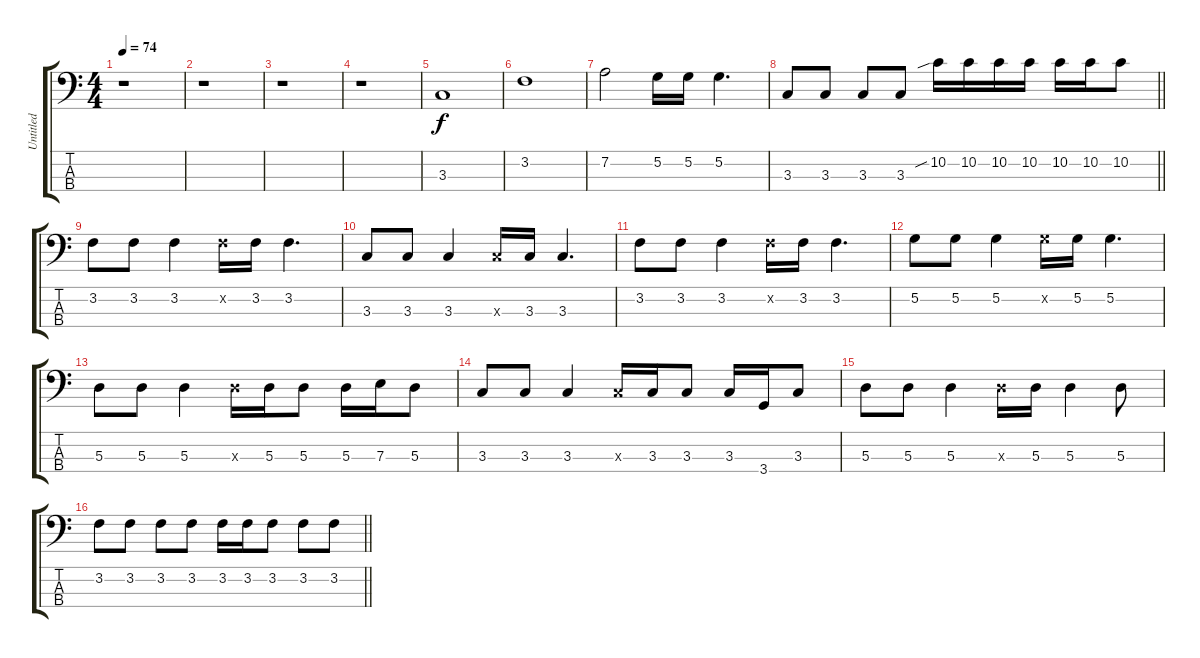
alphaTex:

\track ("Untitled" "Untitled") {instrument electricbassfinger}
\staff {score tabs}
\tuning (G2 D2 A1 E1) {hide}
\ts (4 4)
\tempo 74
\clef f4
\ks c
r.1{dy f instrument electricbassfinger} |
r.1 |
r.1 |
r.1 |
3.3.1 |
3.2.1 |
7.2.2 5.2.16 5.2.16 5.2.4{d} |
\barLineRight lightlight
3.3.8 3.3.8 3.3.8 3.3.8 10.2{sib}.16 10.2.16 10.2.16 10.2.16 10.2.16 10.2.16 10.2.8 |
3.2.8 3.2.8 3.2.4 3.2{x}.16 3.2.16 3.2.4{d} |
3.3.8 3.3.8 3.3.4 3.3{x}.16 3.3.16 3.3.4{d} |
3.2.8 3.2.8 3.2.4 3.2{x}.16 3.2.16 3.2.4{d} |
5.2.8 5.2.8 5.2.4 5.2{x}.16 5.2.16 5.2.4{d} |
5.3.8 5.3.8 5.3.4 5.3{x}.16 5.3.16 5.3.8 5.3.16 7.3.16 5.3.8 |
3.3.8 3.3.8 3.3.4 3.3{x}.16 3.3.16 3.3.8 3.3.16 3.4.16 3.3.8 |
5.3.8 5.3.8 5.3.4 5.3{x}.16 5.3.16 5.3.4 5.3.8 |
\barLineRight lightlight
3.2.8 3.2.8 3.2.8 3.2.8 3.2.16 3.2.16 3.2.8 3.2.8 3.2.8
